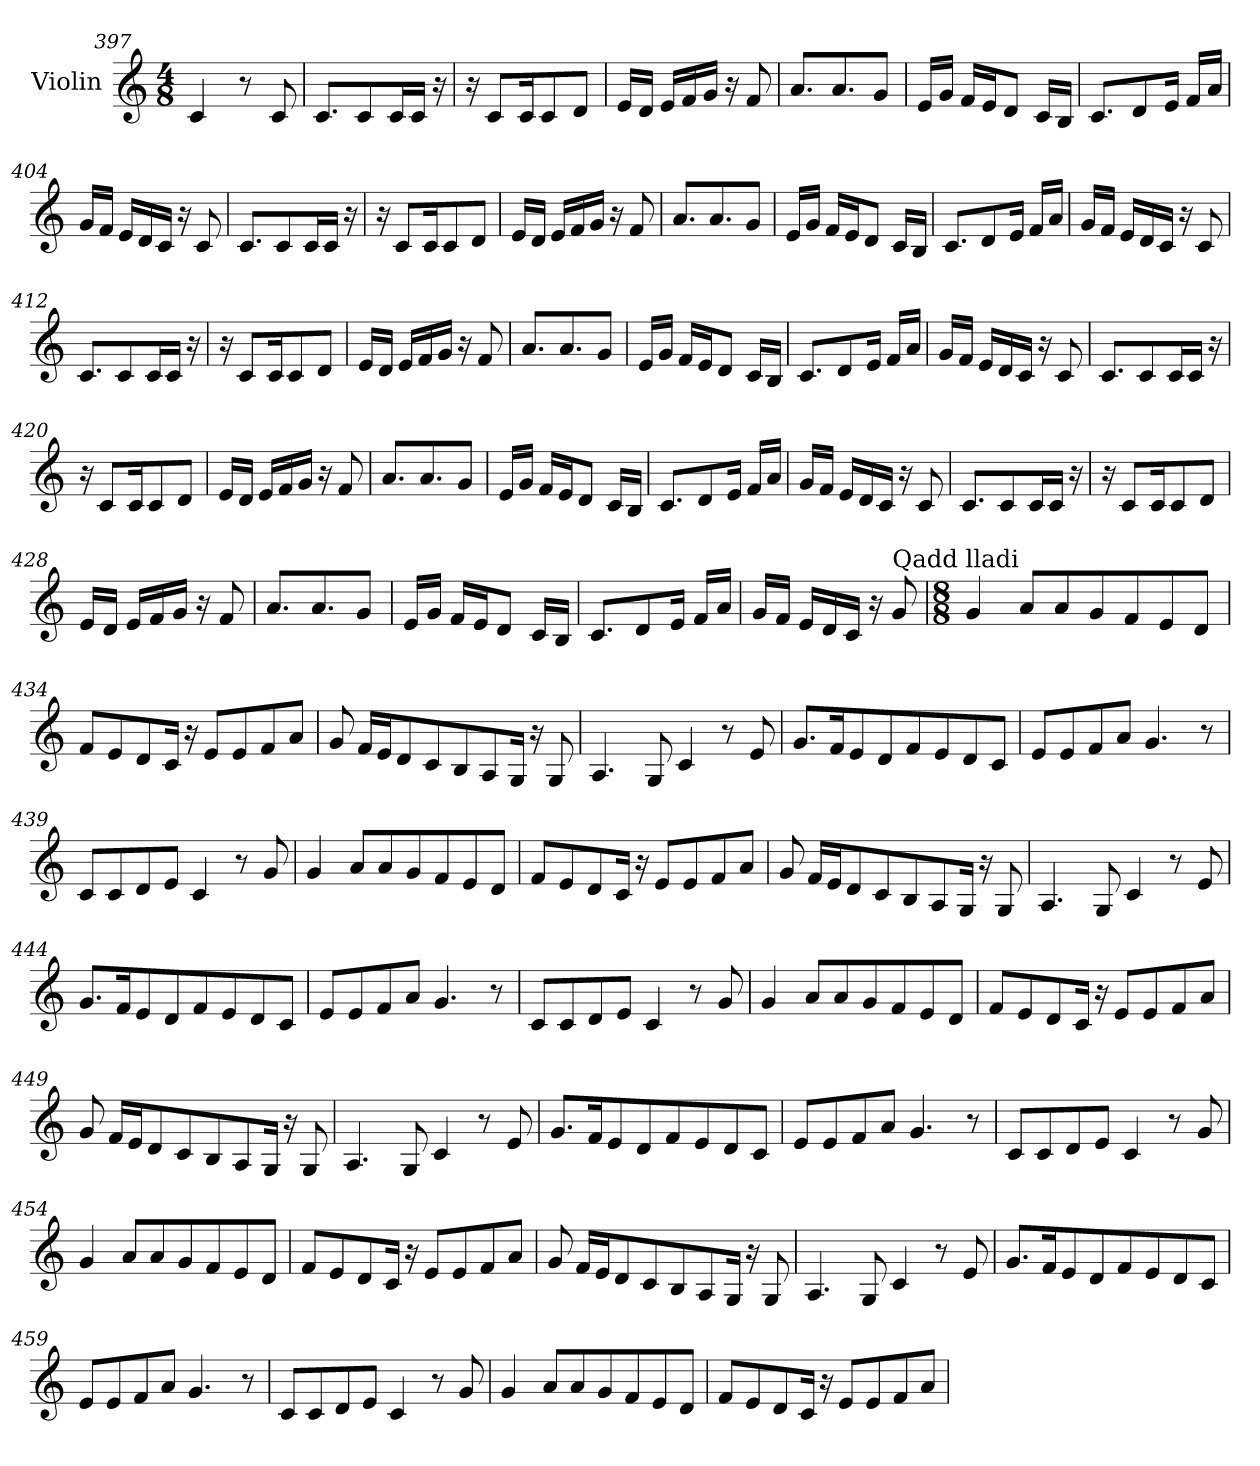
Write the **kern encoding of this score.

**kern
*part1
*staff1
*I"Violin
*clefG2
*k[]
*M4/8
=397
4c/
8r
8c/
=398
8.c/L
8c/
16c/L
16c/JJ
16r
=399
16r
8c/L
16c/K
8c/
8d/J
!!LO:LB:g=z
=400
16e/LL
16d/JJ
16e/LL
16f/
16g/JJ
16r
8f/
=401
8.a/L
8.a/
8g/J
=402
16e/LL
16g/JJ
16f/LL
16e/J
8d/J
16c/LL
16B/JJ
=403
8.c/L
8d/
16e/Jk
16f/LL
16a/JJ
=404
16g/LL
16f/JJ
16e/LL
16d/
16c/JJ
16r
8c/
=405
8.c/L
8c/
16c/L
16c/JJ
16r
!!LO:LB:g=z
=406
16r
8c/L
16c/K
8c/
8d/J
=407
16e/LL
16d/JJ
16e/LL
16f/
16g/JJ
16r
8f/
=408
8.a/L
8.a/
8g/J
=409
16e/LL
16g/JJ
16f/LL
16e/J
8d/J
16c/LL
16B/JJ
=410
8.c/L
8d/
16e/Jk
16f/LL
16a/JJ
=411
16g/LL
16f/JJ
16e/LL
16d/
16c/JJ
16r
8c/
!!LO:LB:g=z
=412
8.c/L
8c/
16c/L
16c/JJ
16r
=413
16r
8c/L
16c/K
8c/
8d/J
=414
16e/LL
16d/JJ
16e/LL
16f/
16g/JJ
16r
8f/
=415
8.a/L
8.a/
8g/J
=416
16e/LL
16g/JJ
16f/LL
16e/J
8d/J
16c/LL
16B/JJ
=417
8.c/L
8d/
16e/Jk
16f/LL
16a/JJ
!!LO:LB:g=z
=418
16g/LL
16f/JJ
16e/LL
16d/
16c/JJ
16r
8c/
=419
8.c/L
8c/
16c/L
16c/JJ
16r
=420
16r
8c/L
16c/K
8c/
8d/J
=421
16e/LL
16d/JJ
16e/LL
16f/
16g/JJ
16r
8f/
=422
8.a/L
8.a/
8g/J
=423
16e/LL
16g/JJ
16f/LL
16e/J
8d/J
16c/LL
16B/JJ
!!LO:PB:g=z
=424
8.c/L
8d/
16e/Jk
16f/LL
16a/JJ
=425
16g/LL
16f/JJ
16e/LL
16d/
16c/JJ
16r
8c/
=426
8.c/L
8c/
16c/L
16c/JJ
16r
=427
16r
8c/L
16c/K
8c/
8d/J
=428
16e/LL
16d/JJ
16e/LL
16f/
16g/JJ
16r
8f/
=429
8.a/L
8.a/
8g/J
!!LO:LB:g=z
=430
16e/LL
16g/JJ
16f/LL
16e/J
8d/J
16c/LL
16B/JJ
=431
8.c/L
8d/
16e/Jk
16f/LL
16a/JJ
=432
16g/LL
16f/JJ
16e/LL
16d/
16c/JJ
16r
!LO:TX:a:t=Qadd lladi
8g/
=433
*M8/8
4g/
8a/L
8a/
8g/
8f/
8e/
8d/J
=434
8f/L
8e/
8d/
16c/Jk
16r
8e/L
8e/
8f/
8a/J
!!LO:LB:g=z
=435
8g/
16f/LL
16e/J
8d/
8c/
8B/
8A/
16G/Jk
16r
8G/
=436
4.A/
8G/
4c/
8r
8e/
=437
8.g/L
16f/K
8e/
8d/
8f/
8e/
8d/
8c/J
=438
8e/L
8e/
8f/
8a/J
4.g/
8r
!!LO:LB:g=z
=439
8c/L
8c/
8d/
8e/J
4c/
8r
8g/
=440
4g/
8a/L
8a/
8g/
8f/
8e/
8d/J
=441
8f/L
8e/
8d/
16c/Jk
16r
8e/L
8e/
8f/
8a/J
!!LO:LB:g=z
=442
8g/
16f/LL
16e/J
8d/
8c/
8B/
8A/
16G/Jk
16r
8G/
=443
4.A/
8G/
4c/
8r
8e/
=444
8.g/L
16f/K
8e/
8d/
8f/
8e/
8d/
8c/J
=445
8e/L
8e/
8f/
8a/J
4.g/
8r
!!LO:LB:g=z
=446
8c/L
8c/
8d/
8e/J
4c/
8r
8g/
=447
4g/
8a/L
8a/
8g/
8f/
8e/
8d/J
=448
8f/L
8e/
8d/
16c/Jk
16r
8e/L
8e/
8f/
8a/J
!!LO:LB:g=z
=449
8g/
16f/LL
16e/J
8d/
8c/
8B/
8A/
16G/Jk
16r
8G/
=450
4.A/
8G/
4c/
8r
8e/
=451
8.g/L
16f/K
8e/
8d/
8f/
8e/
8d/
8c/J
=452
8e/L
8e/
8f/
8a/J
4.g/
8r
!!LO:LB:g=z
=453
8c/L
8c/
8d/
8e/J
4c/
8r
8g/
=454
4g/
8a/L
8a/
8g/
8f/
8e/
8d/J
=455
8f/L
8e/
8d/
16c/Jk
16r
8e/L
8e/
8f/
8a/J
!!LO:PB:g=z
=456
8g/
16f/LL
16e/J
8d/
8c/
8B/
8A/
16G/Jk
16r
8G/
=457
4.A/
8G/
4c/
8r
8e/
=458
8.g/L
16f/K
8e/
8d/
8f/
8e/
8d/
8c/J
=459
8e/L
8e/
8f/
8a/J
4.g/
8r
!!LO:LB:g=z
=460
8c/L
8c/
8d/
8e/J
4c/
8r
8g/
=461
4g/
8a/L
8a/
8g/
8f/
8e/
8d/J
=462
8f/L
8e/
8d/
16c/Jk
16r
8e/L
8e/
8f/
8a/J
=
*-
